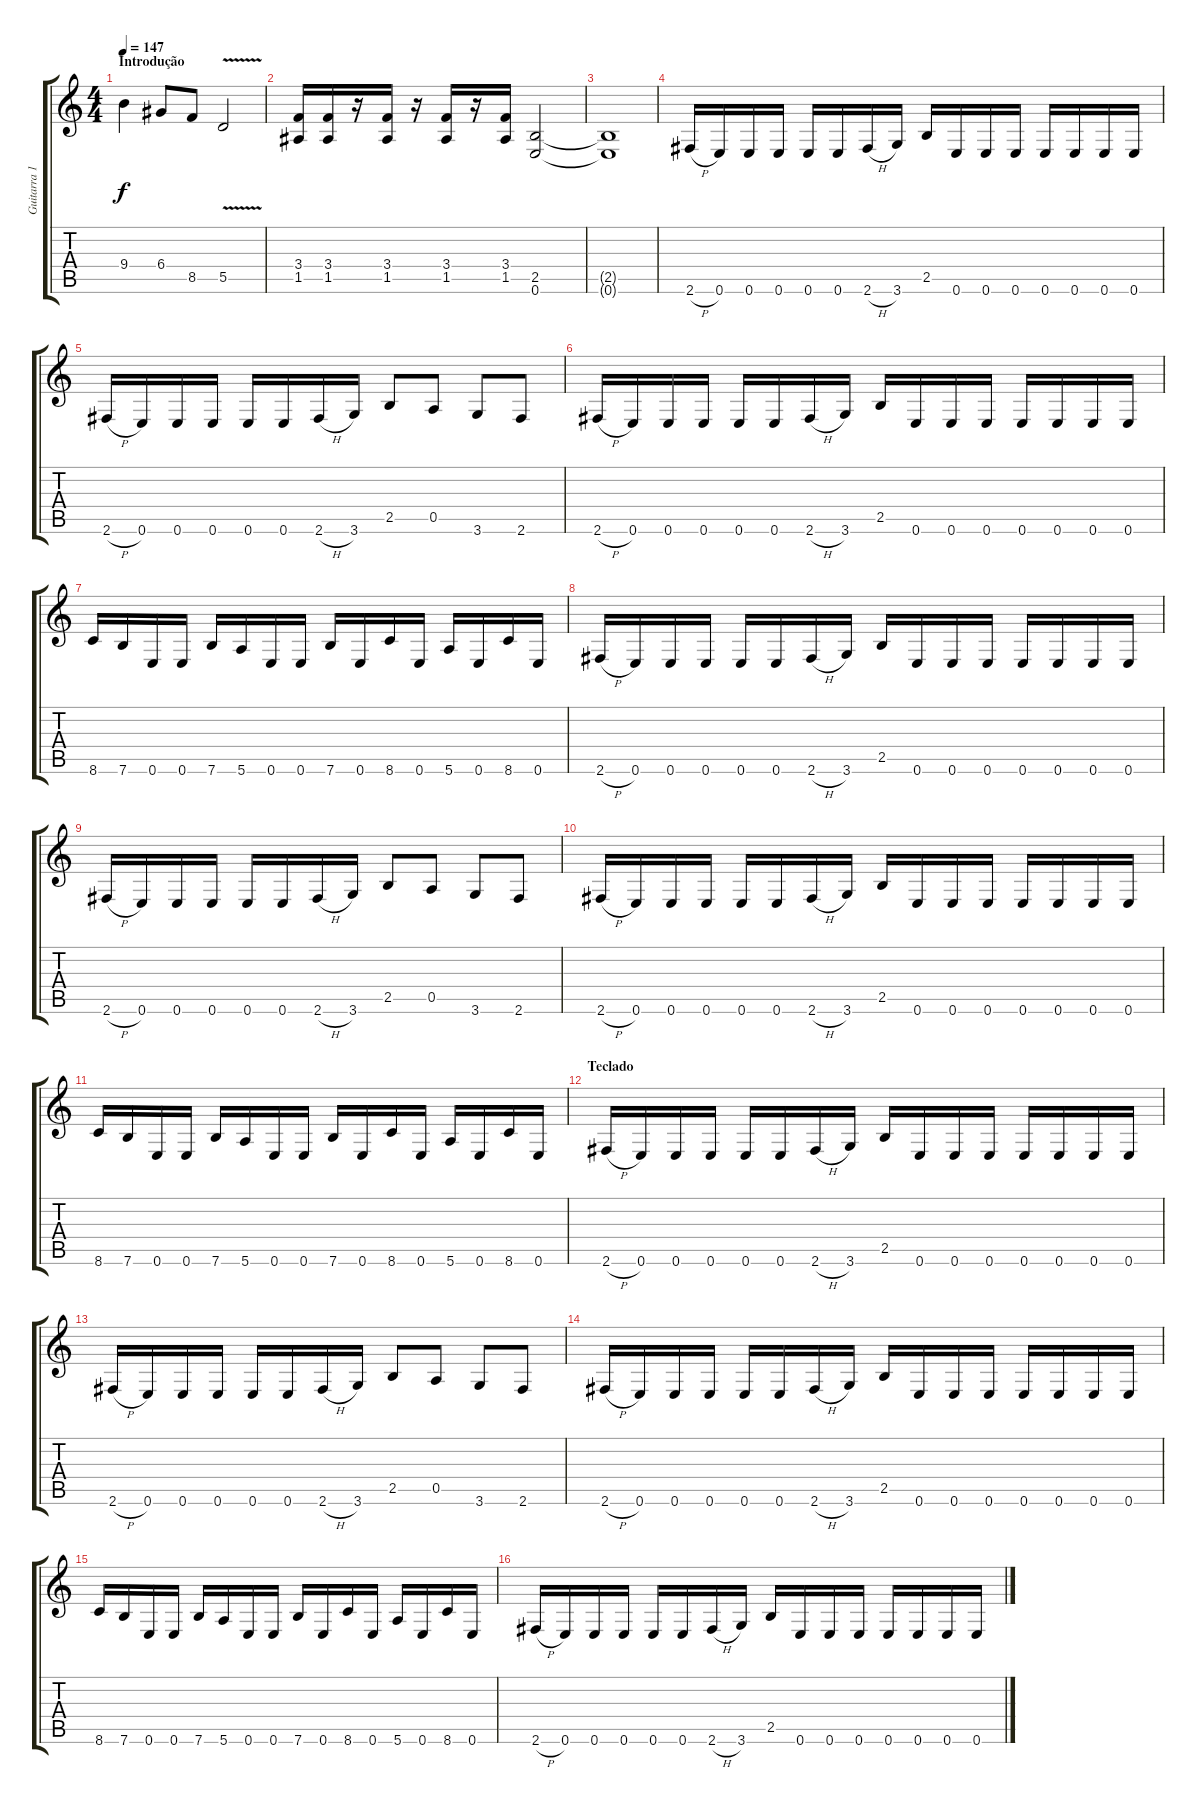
\track ("Guitarra 1" "Guitarra 1") {instrument overdrivenguitar}
\staff {score tabs}
\tuning (E4 B3 G3 D3 A2 E2) {hide}
\ts (4 4)
\section ("" "Introdução")
\tempo 147
\clef g2
\ks c
9.4.4{txt "" dy f instrument overdrivenguitar} 6.4.8 8.5.8 5.5{v}.2 |
(3.4 1.5).16 (3.4 1.5).16 r.16 (3.4 1.5).16 r.16 (3.4 1.5).16 r.16 (3.4 1.5).16 (2.5 0.6).2 |
(2.5{t} 0.6{t}).1 |
2.6{h}.16 0.6.16 0.6.16 0.6.16 0.6.16 0.6.16 2.6{h}.16 3.6.16 2.5.16 0.6.16 0.6.16 0.6.16 0.6.16 0.6.16 0.6.16 0.6.16 |
2.6{h}.16 0.6.16 0.6.16 0.6.16 0.6.16 0.6.16 2.6{h}.16 3.6.16 2.5.8 0.5.8 3.6.8 2.6.8 |
2.6{h}.16 0.6.16 0.6.16 0.6.16 0.6.16 0.6.16 2.6{h}.16 3.6.16 2.5.16 0.6.16 0.6.16 0.6.16 0.6.16 0.6.16 0.6.16 0.6.16 |
8.6.16 7.6.16 0.6.16 0.6.16 7.6.16 5.6.16 0.6.16 0.6.16 7.6.16 0.6.16 8.6.16 0.6.16 5.6.16 0.6.16 8.6.16 0.6.16 |
2.6{h}.16 0.6.16 0.6.16 0.6.16 0.6.16 0.6.16 2.6{h}.16 3.6.16 2.5.16 0.6.16 0.6.16 0.6.16 0.6.16 0.6.16 0.6.16 0.6.16 |
2.6{h}.16 0.6.16 0.6.16 0.6.16 0.6.16 0.6.16 2.6{h}.16 3.6.16 2.5.8 0.5.8 3.6.8 2.6.8 |
2.6{h}.16 0.6.16 0.6.16 0.6.16 0.6.16 0.6.16 2.6{h}.16 3.6.16 2.5.16 0.6.16 0.6.16 0.6.16 0.6.16 0.6.16 0.6.16 0.6.16 |
8.6.16 7.6.16 0.6.16 0.6.16 7.6.16 5.6.16 0.6.16 0.6.16 7.6.16 0.6.16 8.6.16 0.6.16 5.6.16 0.6.16 8.6.16 0.6.16 |
\section ("" "Teclado")
2.6{h}.16 0.6.16 0.6.16 0.6.16 0.6.16 0.6.16 2.6{h}.16 3.6.16 2.5.16 0.6.16 0.6.16 0.6.16 0.6.16 0.6.16 0.6.16 0.6.16 |
2.6{h}.16 0.6.16 0.6.16 0.6.16 0.6.16 0.6.16 2.6{h}.16 3.6.16 2.5.8 0.5.8 3.6.8 2.6.8 |
2.6{h}.16 0.6.16 0.6.16 0.6.16 0.6.16 0.6.16 2.6{h}.16 3.6.16 2.5.16 0.6.16 0.6.16 0.6.16 0.6.16 0.6.16 0.6.16 0.6.16 |
8.6.16 7.6.16 0.6.16 0.6.16 7.6.16 5.6.16 0.6.16 0.6.16 7.6.16 0.6.16 8.6.16 0.6.16 5.6.16 0.6.16 8.6.16 0.6.16 |
2.6{h}.16 0.6.16 0.6.16 0.6.16 0.6.16 0.6.16 2.6{h}.16 3.6.16 2.5.16 0.6.16 0.6.16 0.6.16 0.6.16 0.6.16 0.6.16 0.6.16
